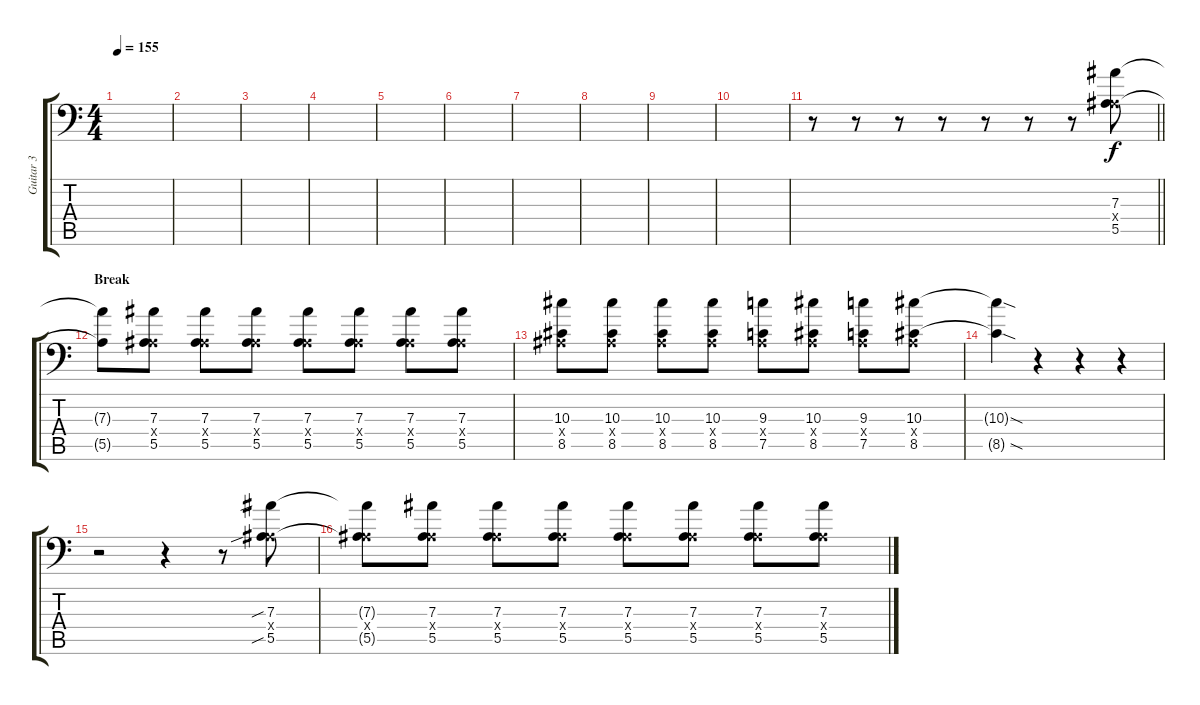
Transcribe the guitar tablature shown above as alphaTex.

\track ("Guitar 3" "Guitar 3") {instrument overdrivenguitar}
\staff {score tabs}
\tuning (C4 G3 Eb3 Bb2 F2 Bb1) {hide}
\ts (4 4)
\tempo 155
\clef f4
\ks c
|
|
|
|
|
|
|
|
|
|
\barLineRight lightlight
r.8 r.8 r.8 r.8 r.8 r.8 r.8 (7.3 0.4{x} 5.5).8 |
\section ("" "Break")
(7.3{t} 5.5{t}).8 (7.3 0.4{x} 5.5).8 (7.3 0.4{x} 5.5).8 (7.3 0.4{x} 5.5).8 (7.3 0.4{x} 5.5).8 (7.3 0.4{x} 5.5).8 (7.3 0.4{x} 5.5).8 (7.3 0.4{x} 5.5).8 |
(10.3 0.4{x} 8.5).8 (10.3 0.4{x} 8.5).8 (10.3 0.4{x} 8.5).8 (10.3 0.4{x} 8.5).8 (9.3 0.4{x} 7.5).8 (10.3 0.4{x} 8.5).8 (9.3 0.4{x} 7.5).8 (10.3 0.4{x} 8.5).8 |
(10.3{sod t} 8.5{sod t}).4 r.4 r.4 r.4 |
r.2 r.4 r.8 (7.3{sib} 0.4{x} 5.5{sib}).8 |
(7.3{t} 0.4{x} 5.5{t}).8 (7.3 0.4{x} 5.5).8 (7.3 0.4{x} 5.5).8 (7.3 0.4{x} 5.5).8 (7.3 0.4{x} 5.5).8 (7.3 0.4{x} 5.5).8 (7.3 0.4{x} 5.5).8 (7.3 0.4{x} 5.5).8
